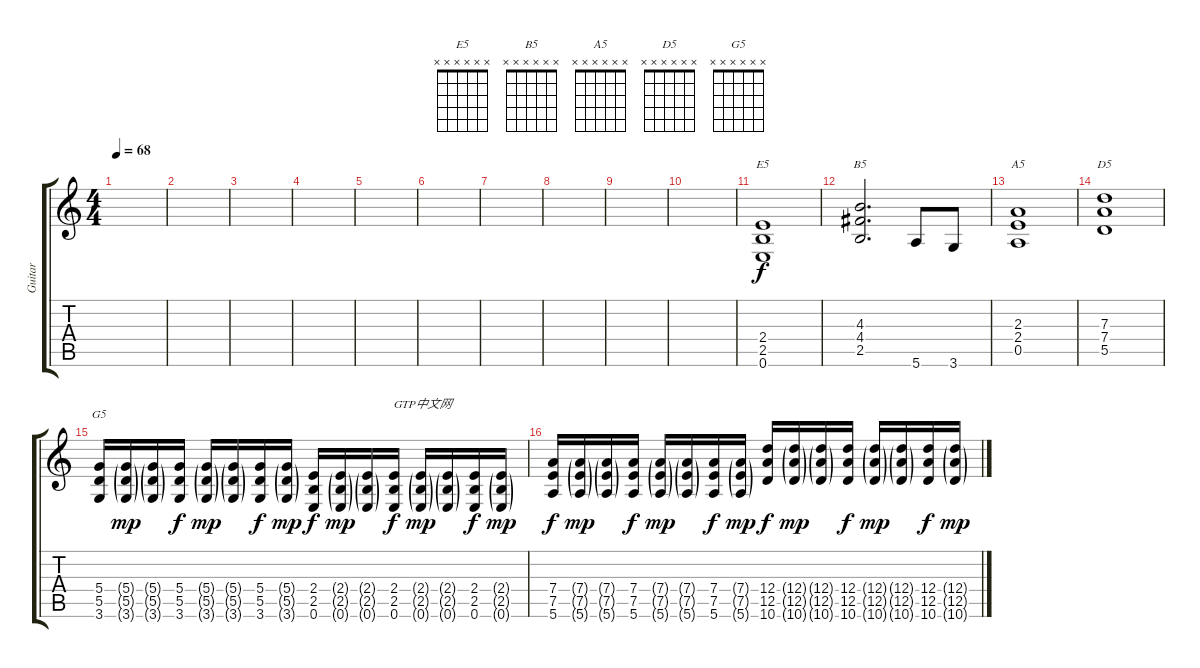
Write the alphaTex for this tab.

\track ("Guitar" "Guitar") {instrument overdrivenguitar}
\staff {score tabs}
\tuning (E4 B3 G3 D3 A2 E2) {hide}
\chord ("E5" x x x x x x)
\chord ("B5" x x x x x x)
\chord ("A5" x x x x x x)
\chord ("D5" x x x x x x)
\chord ("G5" x x x x x x)
\ts (4 4)
\tempo 68
\clef g2
\ks c
|
|
|
|
|
|
|
|
|
|
(2.4 2.5 0.6).1{ch "E5"} |
(4.3 4.4 2.5).2{d ch "B5"} 5.6.8 3.6.8 |
(2.3 2.4 0.5).1{ch "A5"} |
(7.3 7.4 5.5).1{ch "D5"} |
(5.4 5.5 3.6).16{ch "G5" volume 13} (5.4{g} 5.5{g} 3.6{g}).16{dy mp} (5.4{g} 5.5{g} 3.6{g}).16 (5.4 5.5 3.6).16{dy f} (5.4{g} 5.5{g} 3.6{g}).16{dy mp} (5.4{g} 5.5{g} 3.6{g}).16 (5.4 5.5 3.6).16{dy f} (5.4{g} 5.5{g} 3.6{g}).16{dy mp} (2.4 2.5 0.6).16{dy f} (2.4{g} 2.5{g} 0.6{g}).16{dy mp} (2.4{g} 2.5{g} 0.6{g}).16 (2.4 2.5 0.6).16{txt "GTP中文网" dy f} (2.4{g} 2.5{g} 0.6{g}).16{dy mp} (2.4{g} 2.5{g} 0.6{g}).16 (2.4 2.5 0.6).16{dy f} (2.4{g} 2.5{g} 0.6{g}).16{dy mp} |
(7.4 7.5 5.6).16{dy f} (7.4{g} 7.5{g} 5.6{g}).16{dy mp} (7.4{g} 7.5{g} 5.6{g}).16 (7.4 7.5 5.6).16{dy f} (7.4{g} 7.5{g} 5.6{g}).16{dy mp} (7.4{g} 7.5{g} 5.6{g}).16 (7.4 7.5 5.6).16{dy f} (7.4{g} 7.5{g} 5.6{g}).16{dy mp} (12.4 12.5 10.6).16{dy f} (12.4{g} 12.5{g} 10.6{g}).16{dy mp} (12.4{g} 12.5{g} 10.6{g}).16 (12.4 12.5 10.6).16{dy f} (12.4{g} 12.5{g} 10.6{g}).16{dy mp} (12.4{g} 12.5{g} 10.6{g}).16 (12.4 12.5 10.6).16{dy f} (12.4{g} 12.5{g} 10.6{g}).16{dy mp}
